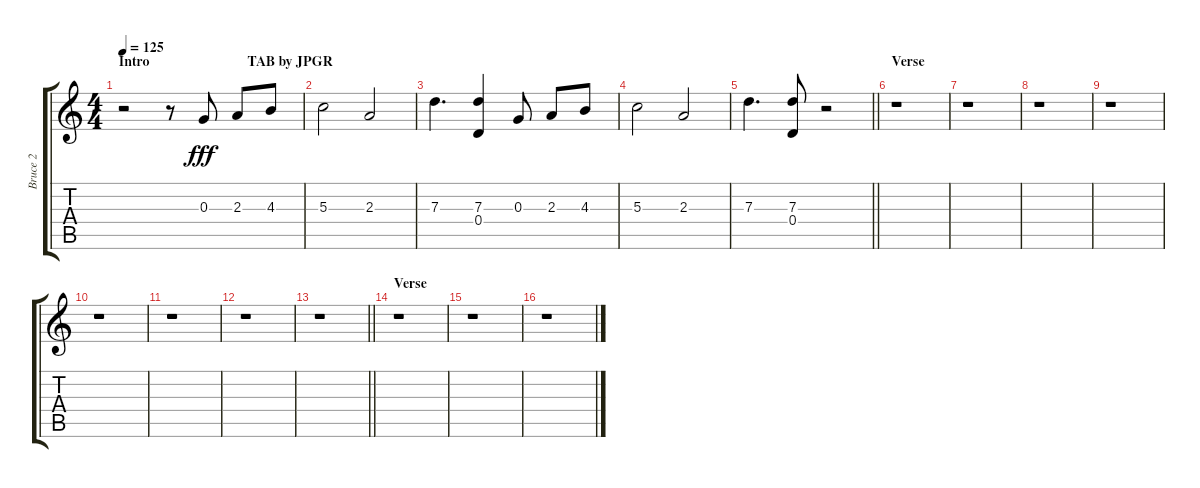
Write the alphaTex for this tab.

\track ("Bruce 2" "Bruce 2") {instrument acousticguitarsteel}
\staff {score tabs}
\tuning (E4 B3 G3 D3 A2 E2) {hide}
\ts (4 4)
\section ("" "Intro                            TAB by JPGR")
\tempo 125
\clef g2
\ks c
r.2{dy fff instrument acousticguitarsteel} r.8 0.3.8{volume 16} 2.3.8 4.3.8 |
5.3.2 2.3.2 |
7.3.4{d} (7.3 0.4).4 0.3.8 2.3.8 4.3.8 |
5.3.2 2.3.2 |
\barLineRight lightlight
7.3.4{d} (7.3 0.4).8 r.2 |
\section ("" "Verse")
r.1 |
r.1 |
r.1 |
r.1 |
r.1 |
r.1 |
r.1 |
\barLineRight lightlight
r.1 |
\section ("" "Verse")
r.1 |
r.1 |
r.1
